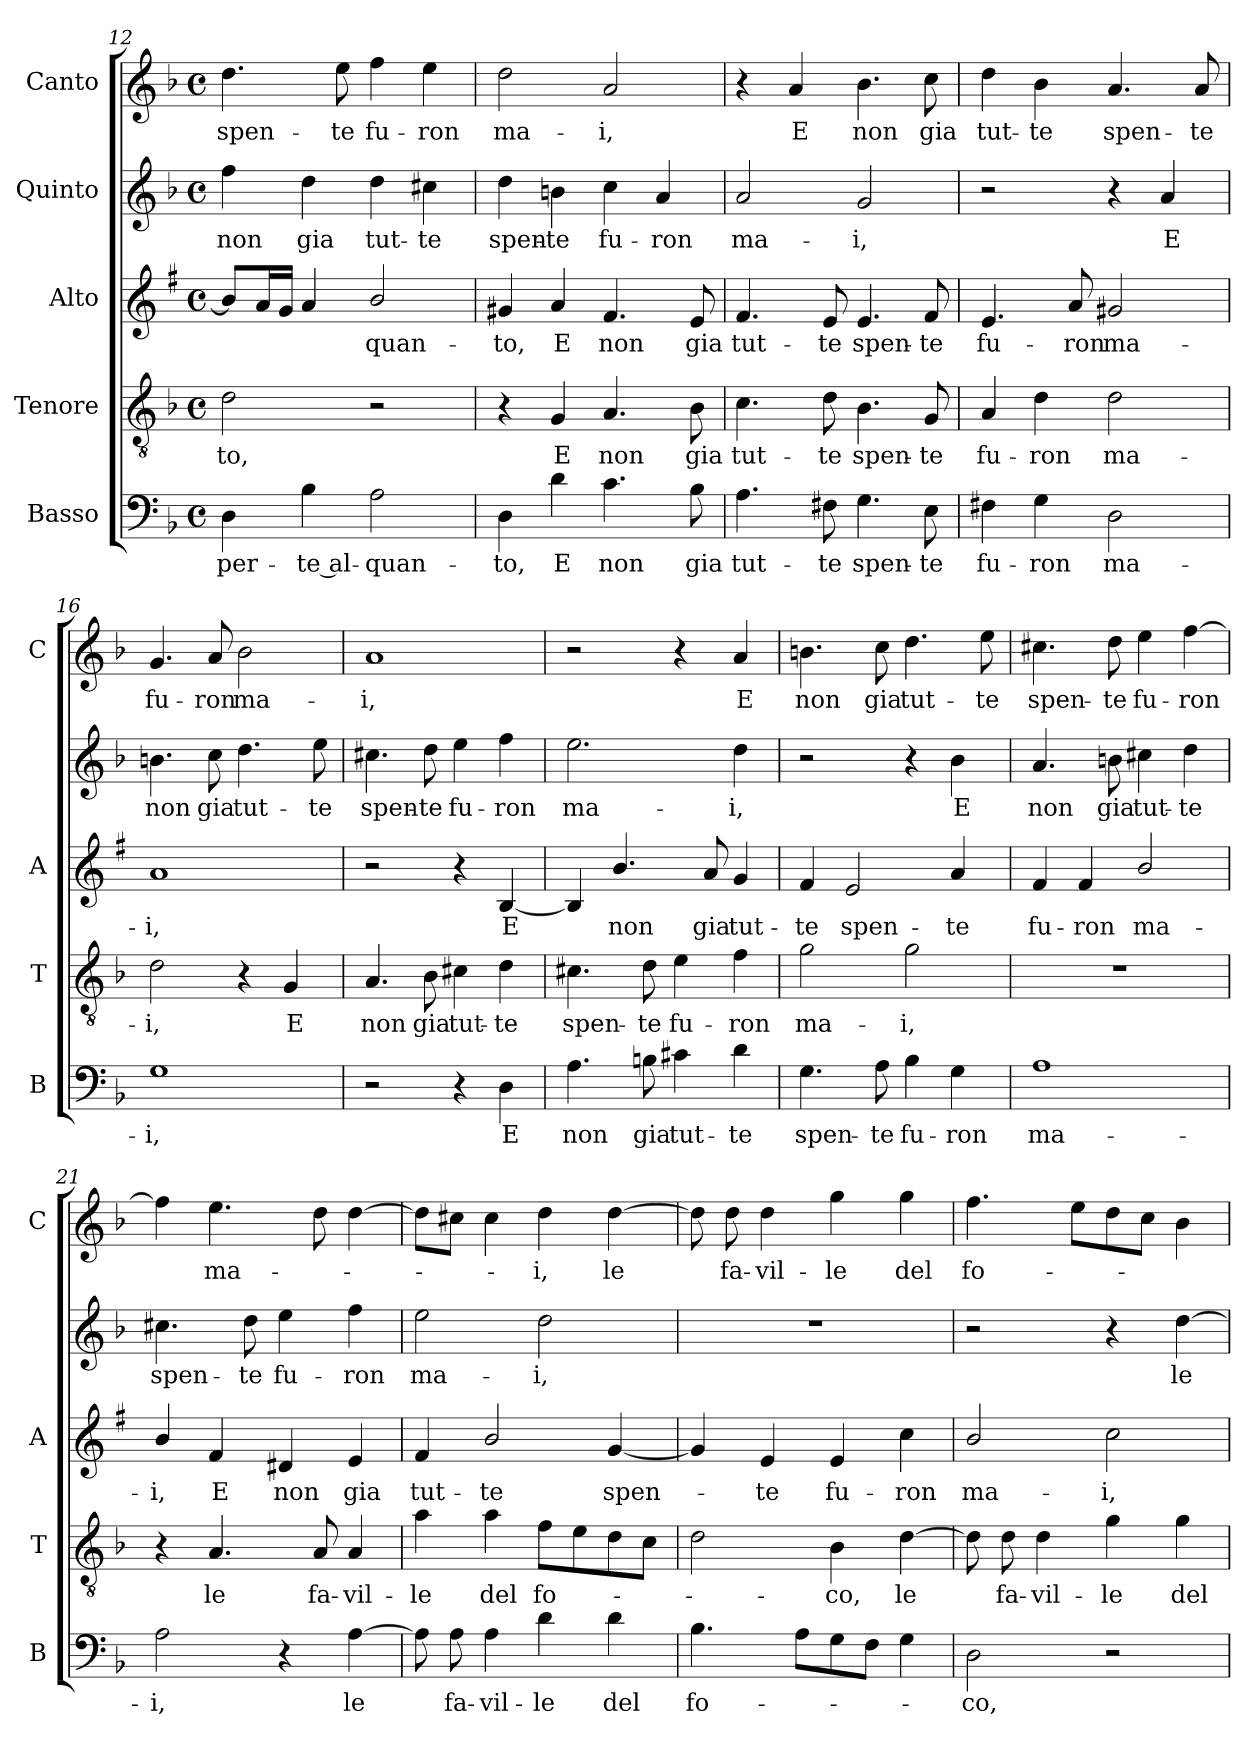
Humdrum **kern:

**kern	**text	**kern	**text	**kern	**text	**kern	**text	**kern	**text
*part5	*part5	*part4	*part4	*part3	*part3	*part2	*part2	*part1	*part1
*staff5	*staff5	*staff4	*staff4	*staff3	*staff3	*staff2	*staff2	*staff1	*staff1
*I"Basso	*	*I"Tenore	*	*I"Alto	*	*I"Quinto	*	*I"Canto	*
*I'B	*	*I'T	*	*I'A	*	*	*	*I'C	*
*clefF4	*	*clefGv2	*	*clefG2	*	*clefG2	*	*clefG2	*
*	*	*	*	*ITrd1c2	*	*	*	*	*
*k[b-]	*	*k[b-]	*	*k[b-]	*	*k[b-]	*	*k[b-]	*
*F:	*	*F:	*	*F:	*	*F:	*	*F:	*
*M4/4	*	*M4/4	*	*M4/4	*	*M4/4	*	*M4/4	*
*met(c)	*	*met(c)	*	*met(c)	*	*met(c)	*	*met(c)	*
=12	=12	=12	=12	=12	=12	=12	=12	=12	=12
!	!LO:LY:b	!	!LO:LY:b	!	!	!	!LO:LY:b	!	!LO:LY:b
4D\	-per-	2d\	-to,	8a/L]	.	4ff\	non	4.dd\	spen-
.	.	.	.	16g/L	.	.	.	.	.
.	.	.	.	16f/JJ	.	.	.	.	.
!	!LO:LY:b	!	!	!	!	!	!LO:LY:b	!	!
4B-\	-te al-	.	.	4g/	.	4dd\	gia	.	.
!	!	!	!	!	!	!	!	!	!LO:LY:b
.	.	.	.	.	.	.	.	8ee\	-te
!	!LO:LY:b	!	!	!	!LO:LY:b	!	!LO:LY:b	!	!LO:LY:b
2A\	-quan-	2r	.	2a/	-quan-	4dd\	tut-	4ff\	fu-
!	!	!	!	!	!	!	!LO:LY:b	!	!LO:LY:b
.	.	.	.	.	.	4cc#X\	-te	4ee\	-ron
!!LO:LB:g=z
=13	=13	=13	=13	=13	=13	=13	=13	=13	=13
!	!LO:LY:b	!	!	!	!LO:LY:b	!	!LO:LY:b	!	!LO:LY:b
4D\	-to,	4r	.	4f#X/	-to,	4dd\	spen-	2dd\	ma-
!	!LO:LY:b	!	!LO:LY:b	!	!LO:LY:b	!	!LO:LY:b	!	!
4d\	E	4G/	E	4g/	E	4bn\	-te	.	.
!	!LO:LY:b	!	!LO:LY:b	!	!LO:LY:b	!	!LO:LY:b	!	!LO:LY:b
4.c\	non	4.A/	non	4.e/	non	4cc\	fu-	2a/	-i,
!	!	!	!	!	!	!	!LO:LY:b	!	!
.	.	.	.	.	.	4a/	-ron	.	.
!	!LO:LY:b	!	!LO:LY:b	!	!LO:LY:b	!	!	!	!
8B-\	gia	8B-\	gia	8d/	gia	.	.	.	.
=14	=14	=14	=14	=14	=14	=14	=14	=14	=14
!	!LO:LY:b	!	!LO:LY:b	!	!LO:LY:b	!	!LO:LY:b	!	!
4.A\	tut-	4.c\	tut-	4.e/	tut-	2a/	ma-	4r	.
!	!	!	!	!	!	!	!	!	!LO:LY:b
.	.	.	.	.	.	.	.	4a/	E
!	!LO:LY:b	!	!LO:LY:b	!	!LO:LY:b	!	!	!	!
8F#X\	-te	8d\	-te	8d/	-te	.	.	.	.
!	!LO:LY:b	!	!LO:LY:b	!	!LO:LY:b	!	!LO:LY:b	!	!LO:LY:b
4.G\	spen-	4.B-\	spen-	4.d/	spen-	2g/	-i,	4.b-\	non
!	!LO:LY:b	!	!LO:LY:b	!	!LO:LY:b	!	!	!	!LO:LY:b
8E\	-te	8G/	-te	8e/	-te	.	.	8cc\	gia
=15	=15	=15	=15	=15	=15	=15	=15	=15	=15
!	!LO:LY:b	!	!LO:LY:b	!	!LO:LY:b	!	!	!	!LO:LY:b
4F#X\	fu-	4A/	fu-	4.d/	fu-	2r	.	4dd\	tut-
!	!LO:LY:b	!	!LO:LY:b	!	!	!	!	!	!LO:LY:b
4G\	-ron	4d\	-ron	.	.	.	.	4b-\	-te
!	!	!	!	!	!LO:LY:b	!	!	!	!
.	.	.	.	8g/	-ron	.	.	.	.
!	!LO:LY:b	!	!LO:LY:b	!	!LO:LY:b	!	!	!	!LO:LY:b
2D\	ma-	2d\	ma-	2f#X/	ma-	4r	.	4.a/	spen-
!	!	!	!	!	!	!	!LO:LY:b	!	!
.	.	.	.	.	.	4a/	E	.	.
!	!	!	!	!	!	!	!	!	!LO:LY:b
.	.	.	.	.	.	.	.	8a/	-te
=16	=16	=16	=16	=16	=16	=16	=16	=16	=16
!	!LO:LY:b	!	!LO:LY:b	!	!LO:LY:b	!	!LO:LY:b	!	!LO:LY:b
1G	-i,	2d\	-i,	1g	-i,	4.bn\	non	4.g/	fu-
!	!	!	!	!	!	!	!LO:LY:b	!	!LO:LY:b
.	.	.	.	.	.	8cc\	gia	8a/	-ron
!	!	!	!	!	!	!	!LO:LY:b	!	!LO:LY:b
.	.	4r	.	.	.	4.dd\	tut-	2b-\	ma-
!	!	!	!LO:LY:b	!	!	!	!	!	!
.	.	4G/	E	.	.	.	.	.	.
!	!	!	!	!	!	!	!LO:LY:b	!	!
.	.	.	.	.	.	8ee\	-te	.	.
=17	=17	=17	=17	=17	=17	=17	=17	=17	=17
!	!	!	!LO:LY:b	!	!	!	!LO:LY:b	!	!LO:LY:b
2r	.	4.A/	non	2r	.	4.cc#X\	spen-	1a	-i,
!	!	!	!LO:LY:b	!	!	!	!LO:LY:b	!	!
.	.	8B-\	gia	.	.	8dd\	-te	.	.
!	!	!	!LO:LY:b	!	!	!	!LO:LY:b	!	!
4r	.	4c#X\	tut-	4r	.	4ee\	fu-	.	.
!	!LO:LY:b	!	!LO:LY:b	!	!LO:LY:b	!	!LO:LY:b	!	!
4D\	E	4d\	-te	[4A/	E	4ff\	-ron	.	.
=18	=18	=18	=18	=18	=18	=18	=18	=18	=18
!	!LO:LY:b	!	!LO:LY:b	!	!	!	!LO:LY:b	!	!
4.A\	non	4.c#X\	spen-	4A/]	.	2.ee\	ma-	2r	.
!	!	!	!	!	!LO:LY:b	!	!	!	!
.	.	.	.	4.a/	non	.	.	.	.
!	!LO:LY:b	!	!LO:LY:b	!	!	!	!	!	!
8Bn\	gia	8d\	-te	.	.	.	.	.	.
!	!LO:LY:b	!	!LO:LY:b	!	!	!	!	!	!
4c#X\	tut-	4e\	fu-	.	.	.	.	4r	.
!	!	!	!	!	!LO:LY:b	!	!	!	!
.	.	.	.	8g/	gia	.	.	.	.
!	!LO:LY:b	!	!LO:LY:b	!	!LO:LY:b	!	!LO:LY:b	!	!LO:LY:b
4d\	-te	4f\	-ron	4f/	tut-	4dd\	-i,	4a/	E
!!LO:PB:g=z
=19	=19	=19	=19	=19	=19	=19	=19	=19	=19
!	!LO:LY:b	!	!LO:LY:b	!	!LO:LY:b	!	!	!	!LO:LY:b
4.G\	spen-	2g\	ma-	4e/	-te	2r	.	4.bn\	non
!	!	!	!	!	!LO:LY:b	!	!	!	!
.	.	.	.	2d/	spen-	.	.	.	.
!	!LO:LY:b	!	!	!	!	!	!	!	!LO:LY:b
8A\	-te	.	.	.	.	.	.	8cc\	gia
!	!LO:LY:b	!	!LO:LY:b	!	!	!	!	!	!LO:LY:b
4B-\	fu-	2g\	-i,	.	.	4r	.	4.dd\	tut-
!	!LO:LY:b	!	!	!	!LO:LY:b	!	!LO:LY:b	!	!
4G\	-ron	.	.	4g/	-te	4b-\	E	.	.
!	!	!	!	!	!	!	!	!	!LO:LY:b
.	.	.	.	.	.	.	.	8ee\	-te
=20	=20	=20	=20	=20	=20	=20	=20	=20	=20
!	!LO:LY:b	!	!	!	!LO:LY:b	!	!LO:LY:b	!	!LO:LY:b
1A	ma-	1r	.	4e/	fu-	4.a/	non	4.cc#X\	spen-
!	!	!	!	!	!LO:LY:b	!	!	!	!
.	.	.	.	4e/	-ron	.	.	.	.
!	!	!	!	!	!	!	!LO:LY:b	!	!LO:LY:b
.	.	.	.	.	.	8bn\	gia	8dd\	-te
!	!	!	!	!	!LO:LY:b	!	!LO:LY:b	!	!LO:LY:b
.	.	.	.	2a/	ma-	4cc#X\	tut-	4ee\	fu-
!	!	!	!	!	!	!	!LO:LY:b	!	!LO:LY:b
.	.	.	.	.	.	4dd\	-te	[4ff\	-ron
=21	=21	=21	=21	=21	=21	=21	=21	=21	=21
!	!LO:LY:b	!	!	!	!LO:LY:b	!	!LO:LY:b	!	!
2A\	-i,	4r	.	4a/	-i,	4.cc#X\	spen-	4ff\]	.
!	!	!	!LO:LY:b	!	!LO:LY:b	!	!	!	!LO:LY:b
.	.	4.A/	le	4e/	E	.	.	4.ee\	ma-
!	!	!	!	!	!	!	!LO:LY:b	!	!
.	.	.	.	.	.	8dd\	-te	.	.
!	!	!	!	!	!LO:LY:b	!	!LO:LY:b	!	!
4r	.	.	.	4c#X/	non	4ee\	fu-	.	.
!	!	!	!LO:LY:b	!	!	!	!	!	!
.	.	8A/	fa-	.	.	.	.	8dd\	.
!	!LO:LY:b	!	!LO:LY:b	!	!LO:LY:b	!	!LO:LY:b	!	!
[4A\	le	4A/	-vil-	4d/	gia	4ff\	-ron	[4dd\	.
=22	=22	=22	=22	=22	=22	=22	=22	=22	=22
!	!	!	!LO:LY:b	!	!LO:LY:b	!	!LO:LY:b	!	!
8A\]	.	4a\	-le	4e/	tut-	2ee\	ma-	8dd\L]	.
!	!LO:LY:b	!	!	!	!	!	!	!	!
8A\	fa-	.	.	.	.	.	.	8cc#X\J	.
!	!LO:LY:b	!	!LO:LY:b	!	!LO:LY:b	!	!	!	!
4A\	-vil-	4a\	del	2a/	-te	.	.	4cc#\	.
!	!LO:LY:b	!	!LO:LY:b	!	!	!	!LO:LY:b	!	!LO:LY:b
4d\	-le	8f\L	fo-	.	.	2dd\	-i,	4dd\	-i,
.	.	8e\	.	.	.	.	.	.	.
!	!LO:LY:b	!	!	!	!LO:LY:b	!	!	!	!LO:LY:b
4d\	del	8d\	.	[4f/	spen-	.	.	[4dd\	le
.	.	8c\J	.	.	.	.	.	.	.
=23	=23	=23	=23	=23	=23	=23	=23	=23	=23
!	!LO:LY:b	!	!	!	!	!	!	!	!
4.B-\	fo-	2d\	.	4f/]	.	1r	.	8dd\]	.
!	!	!	!	!	!	!	!	!	!LO:LY:b
.	.	.	.	.	.	.	.	8dd\	fa-
!	!	!	!	!	!LO:LY:b	!	!	!	!LO:LY:b
.	.	.	.	4d/	-te	.	.	4dd\	-vil-
8A\L	.	.	.	.	.	.	.	.	.
!	!	!	!LO:LY:b	!	!LO:LY:b	!	!	!	!LO:LY:b
8G\	.	4B-\	-co,	4d/	fu-	.	.	4gg\	-le
8F\J	.	.	.	.	.	.	.	.	.
!	!	!	!LO:LY:b	!	!LO:LY:b	!	!	!	!LO:LY:b
4G\	.	[4d\	le	4b-\	-ron	.	.	4gg\	del
=24	=24	=24	=24	=24	=24	=24	=24	=24	=24
!	!LO:LY:b	!	!	!	!LO:LY:b	!	!	!	!LO:LY:b
2D\	-co,	8d\]	.	2a/	ma-	2r	.	4.ff\	fo-
!	!	!	!LO:LY:b	!	!	!	!	!	!
.	.	8d\	fa-	.	.	.	.	.	.
!	!	!	!LO:LY:b	!	!	!	!	!	!
.	.	4d\	-vil-	.	.	.	.	.	.
.	.	.	.	.	.	.	.	8ee\L	.
!	!	!	!LO:LY:b	!	!LO:LY:b	!	!	!	!
2r	.	4g\	-le	2b-\	-i,	4r	.	8dd\	.
.	.	.	.	.	.	.	.	8cc\J	.
!	!	!	!LO:LY:b	!	!	!	!LO:LY:b	!	!
.	.	4g\	del	.	.	[4dd\	le	4b-\	.
=	=	=	=	=	=	=	=	=	=
*-	*-	*-	*-	*-	*-	*-	*-	*-	*-
